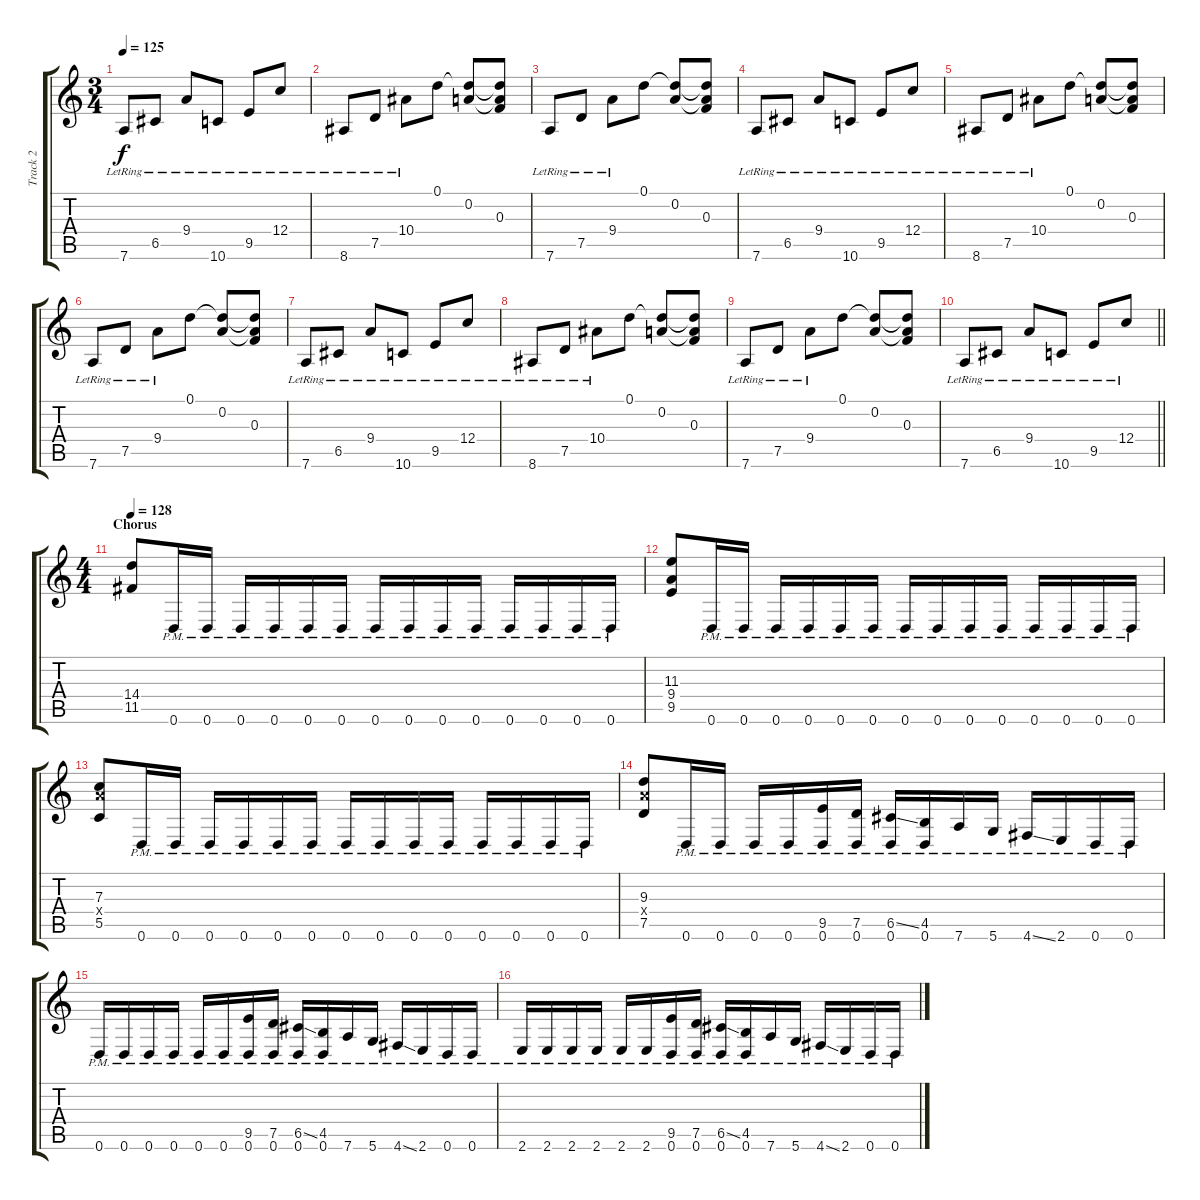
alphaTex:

\track ("Track 2" "Track 2") {instrument distortionguitar}
\staff {score tabs}
\tuning (D4 A3 F3 C3 G2 D2) {hide}
\ts (3 4)
\tempo 125
\clef g2
\ks c
7.6{lr}.8{dy f} 6.5{lr}.8 9.4{lr}.8 10.6{lr}.8 9.5{lr}.8 12.4{lr}.8 |
8.6{lr}.8 7.5{lr}.8 10.4{lr}.8 0.1.8 (0.1{t} 0.2).8 (0.1{t} 0.2{t} 0.3).8 |
7.6{lr}.8 7.5{lr}.8 9.4{lr}.8 0.1.8 (0.1{t} 0.2).8 (0.1{t} 0.2{t} 0.3).8 |
7.6{lr}.8 6.5{lr}.8 9.4{lr}.8 10.6{lr}.8 9.5{lr}.8 12.4{lr}.8 |
8.6{lr}.8 7.5{lr}.8 10.4{lr}.8 0.1.8 (0.1{t} 0.2).8 (0.1{t} 0.2{t} 0.3).8 |
7.6{lr}.8 7.5{lr}.8 9.4{lr}.8 0.1.8 (0.1{t} 0.2).8 (0.1{t} 0.2{t} 0.3).8 |
7.6{lr}.8 6.5{lr}.8 9.4{lr}.8 10.6{lr}.8 9.5{lr}.8 12.4{lr}.8 |
8.6{lr}.8 7.5{lr}.8 10.4{lr}.8 0.1.8 (0.1{t} 0.2).8 (0.1{t} 0.2{t} 0.3).8 |
7.6{lr}.8 7.5{lr}.8 9.4{lr}.8 0.1.8 (0.1{t} 0.2).8 (0.1{t} 0.2{t} 0.3).8 |
\barLineRight lightlight
7.6{lr}.8 6.5{lr}.8 9.4{lr}.8 10.6{lr}.8 9.5{lr}.8 12.4{lr}.8 |
\ts (4 4)
\section ("" "Chorus")
\tempo 128
(14.4 11.5).8 0.6{pm}.16 0.6{pm}.16 0.6{pm}.16 0.6{pm}.16 0.6{pm}.16 0.6{pm}.16 0.6{pm}.16 0.6{pm}.16 0.6{pm}.16 0.6{pm}.16 0.6{pm}.16 0.6{pm}.16 0.6{pm}.16 0.6{pm}.16 |
(11.3 9.4 9.5).8 0.6{pm}.16 0.6{pm}.16 0.6{pm}.16 0.6{pm}.16 0.6{pm}.16 0.6{pm}.16 0.6{pm}.16 0.6{pm}.16 0.6{pm}.16 0.6{pm}.16 0.6{pm}.16 0.6{pm}.16 0.6{pm}.16 0.6{pm}.16 |
(7.3 9.4{x} 5.5).8 0.6{pm}.16 0.6{pm}.16 0.6{pm}.16 0.6{pm}.16 0.6{pm}.16 0.6{pm}.16 0.6{pm}.16 0.6{pm}.16 0.6{pm}.16 0.6{pm}.16 0.6{pm}.16 0.6{pm}.16 0.6{pm}.16 0.6{pm}.16 |
(9.3 9.4{x} 7.5).8 0.6{pm}.16 0.6{pm}.16 0.6{pm}.16 0.6{pm}.16 (9.5 0.6{pm}).16 (7.5 0.6{pm}).16 (6.5{ss} 0.6{pm}).16 (4.5 0.6{pm}).16 7.6{pm}.16 5.6{pm}.16 4.6{ss pm}.16 2.6{pm}.16 0.6{pm}.16 0.6{pm}.16 |
0.6{pm}.16 0.6{pm}.16 0.6{pm}.16 0.6{pm}.16 0.6{pm}.16 0.6{pm}.16 (9.5 0.6{pm}).16 (7.5 0.6{pm}).16 (6.5{ss} 0.6{pm}).16 (4.5 0.6{pm}).16 7.6{pm}.16 5.6{pm}.16 4.6{ss pm}.16 2.6{pm}.16 0.6{pm}.16 0.6{pm}.16 |
2.6{pm}.16 2.6{pm}.16 2.6{pm}.16 2.6{pm}.16 2.6{pm}.16 2.6{pm}.16 (9.5 0.6{pm}).16 (7.5 0.6{pm}).16 (6.5{ss} 0.6{pm}).16 (4.5 0.6{pm}).16 7.6{pm}.16 5.6{pm}.16 4.6{ss pm}.16 2.6{pm}.16 0.6{pm}.16 0.6{pm}.16
